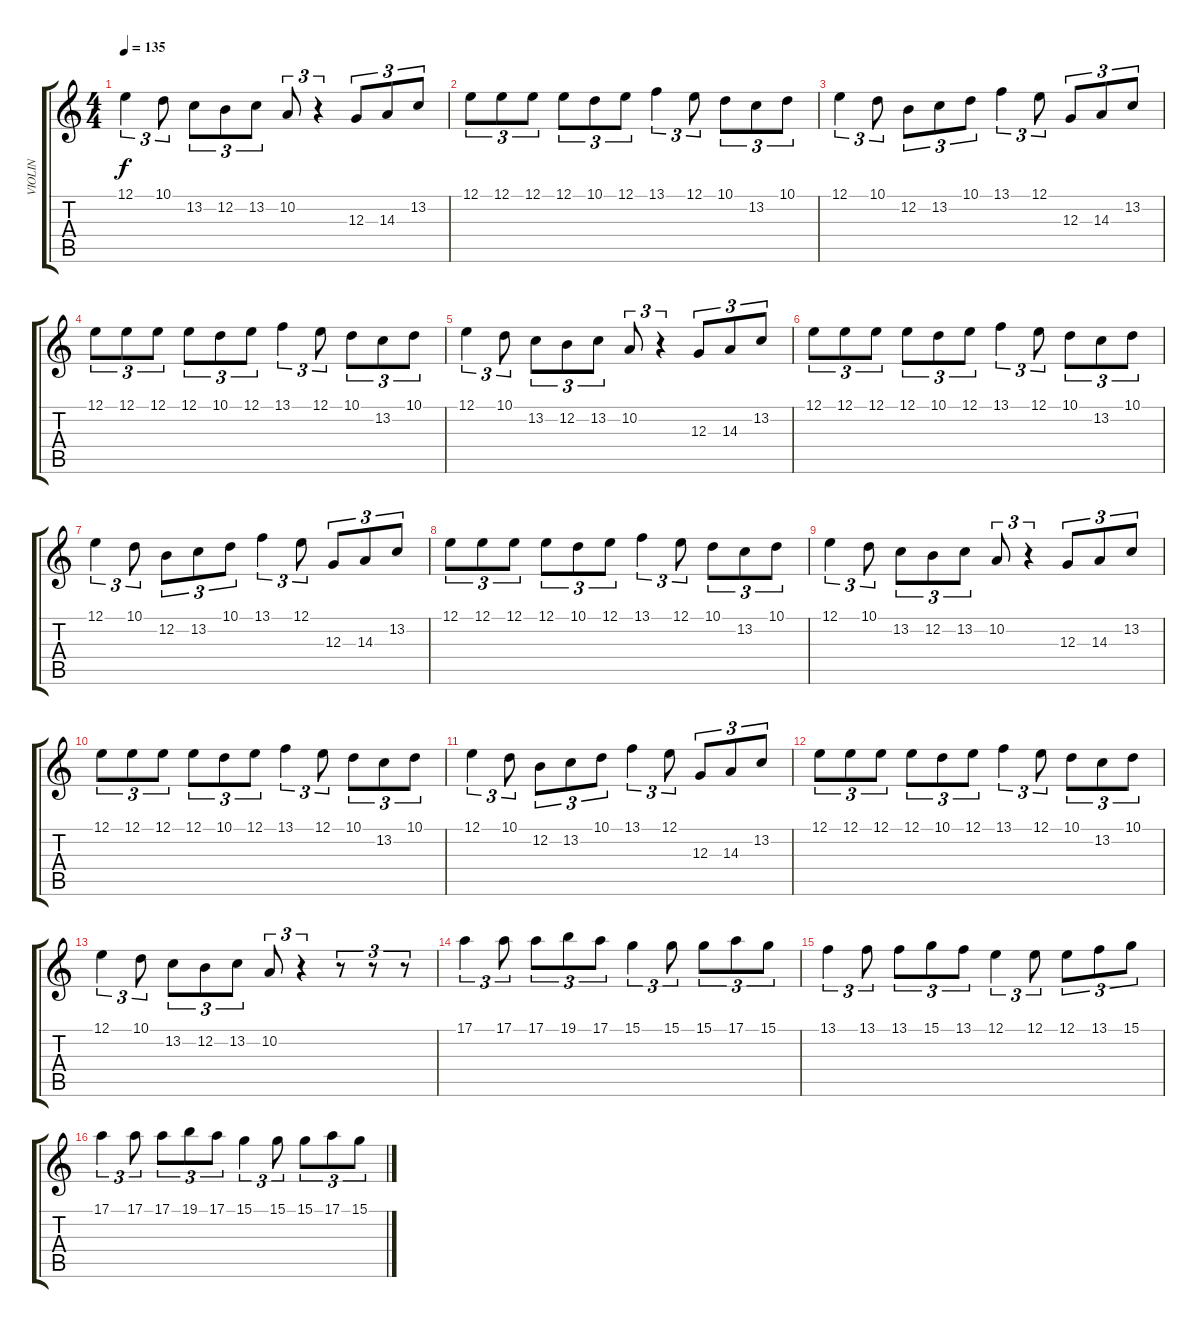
\track ("VIOLIN" "VIOLIN") {instrument violin}
\staff {score tabs}
\tuning (E4 B3 G3 D3 A2 E2) {hide}
\ts (4 4)
\tempo 135
\clef g2
\ks c
12.1.4{tu (3 2) dy f} 10.1.8{tu (3 2)} 13.2.8{tu (3 2)} 12.2.8{tu (3 2)} 13.2.8{tu (3 2)} 10.2.8{tu (3 2)} r.4{tu (3 2)} 12.3.8{tu (3 2)} 14.3.8{tu (3 2)} 13.2.8{tu (3 2)} |
12.1.8{tu (3 2)} 12.1.8{tu (3 2)} 12.1.8{tu (3 2)} 12.1.8{tu (3 2)} 10.1.8{tu (3 2)} 12.1.8{tu (3 2)} 13.1.4{tu (3 2)} 12.1.8{tu (3 2)} 10.1.8{tu (3 2)} 13.2.8{tu (3 2)} 10.1.8{tu (3 2)} |
12.1.4{tu (3 2)} 10.1.8{tu (3 2)} 12.2.8{tu (3 2)} 13.2.8{tu (3 2)} 10.1.8{tu (3 2)} 13.1.4{tu (3 2)} 12.1.8{tu (3 2)} 12.3.8{tu (3 2)} 14.3.8{tu (3 2)} 13.2.8{tu (3 2)} |
12.1.8{tu (3 2)} 12.1.8{tu (3 2)} 12.1.8{tu (3 2)} 12.1.8{tu (3 2)} 10.1.8{tu (3 2)} 12.1.8{tu (3 2)} 13.1.4{tu (3 2)} 12.1.8{tu (3 2)} 10.1.8{tu (3 2)} 13.2.8{tu (3 2)} 10.1.8{tu (3 2)} |
12.1.4{tu (3 2)} 10.1.8{tu (3 2)} 13.2.8{tu (3 2)} 12.2.8{tu (3 2)} 13.2.8{tu (3 2)} 10.2.8{tu (3 2)} r.4{tu (3 2)} 12.3.8{tu (3 2)} 14.3.8{tu (3 2)} 13.2.8{tu (3 2)} |
12.1.8{tu (3 2)} 12.1.8{tu (3 2)} 12.1.8{tu (3 2)} 12.1.8{tu (3 2)} 10.1.8{tu (3 2)} 12.1.8{tu (3 2)} 13.1.4{tu (3 2)} 12.1.8{tu (3 2)} 10.1.8{tu (3 2)} 13.2.8{tu (3 2)} 10.1.8{tu (3 2)} |
12.1.4{tu (3 2)} 10.1.8{tu (3 2)} 12.2.8{tu (3 2)} 13.2.8{tu (3 2)} 10.1.8{tu (3 2)} 13.1.4{tu (3 2)} 12.1.8{tu (3 2)} 12.3.8{tu (3 2)} 14.3.8{tu (3 2)} 13.2.8{tu (3 2)} |
12.1.8{tu (3 2)} 12.1.8{tu (3 2)} 12.1.8{tu (3 2)} 12.1.8{tu (3 2)} 10.1.8{tu (3 2)} 12.1.8{tu (3 2)} 13.1.4{tu (3 2)} 12.1.8{tu (3 2)} 10.1.8{tu (3 2)} 13.2.8{tu (3 2)} 10.1.8{tu (3 2)} |
12.1.4{tu (3 2)} 10.1.8{tu (3 2)} 13.2.8{tu (3 2)} 12.2.8{tu (3 2)} 13.2.8{tu (3 2)} 10.2.8{tu (3 2)} r.4{tu (3 2)} 12.3.8{tu (3 2)} 14.3.8{tu (3 2)} 13.2.8{tu (3 2)} |
12.1.8{tu (3 2)} 12.1.8{tu (3 2)} 12.1.8{tu (3 2)} 12.1.8{tu (3 2)} 10.1.8{tu (3 2)} 12.1.8{tu (3 2)} 13.1.4{tu (3 2)} 12.1.8{tu (3 2)} 10.1.8{tu (3 2)} 13.2.8{tu (3 2)} 10.1.8{tu (3 2)} |
12.1.4{tu (3 2)} 10.1.8{tu (3 2)} 12.2.8{tu (3 2)} 13.2.8{tu (3 2)} 10.1.8{tu (3 2)} 13.1.4{tu (3 2)} 12.1.8{tu (3 2)} 12.3.8{tu (3 2)} 14.3.8{tu (3 2)} 13.2.8{tu (3 2)} |
12.1.8{tu (3 2)} 12.1.8{tu (3 2)} 12.1.8{tu (3 2)} 12.1.8{tu (3 2)} 10.1.8{tu (3 2)} 12.1.8{tu (3 2)} 13.1.4{tu (3 2)} 12.1.8{tu (3 2)} 10.1.8{tu (3 2)} 13.2.8{tu (3 2)} 10.1.8{tu (3 2)} |
12.1.4{tu (3 2)} 10.1.8{tu (3 2)} 13.2.8{tu (3 2)} 12.2.8{tu (3 2)} 13.2.8{tu (3 2)} 10.2.8{tu (3 2)} r.4{tu (3 2)} r.8{tu (3 2)} r.8{tu (3 2)} r.8{tu (3 2)} |
17.1.4{tu (3 2)} 17.1.8{tu (3 2)} 17.1.8{tu (3 2)} 19.1.8{tu (3 2)} 17.1.8{tu (3 2)} 15.1.4{tu (3 2)} 15.1.8{tu (3 2)} 15.1.8{tu (3 2)} 17.1.8{tu (3 2)} 15.1.8{tu (3 2)} |
13.1.4{tu (3 2)} 13.1.8{tu (3 2)} 13.1.8{tu (3 2)} 15.1.8{tu (3 2)} 13.1.8{tu (3 2)} 12.1.4{tu (3 2)} 12.1.8{tu (3 2)} 12.1.8{tu (3 2)} 13.1.8{tu (3 2)} 15.1.8{tu (3 2)} |
17.1.4{tu (3 2)} 17.1.8{tu (3 2)} 17.1.8{tu (3 2)} 19.1.8{tu (3 2)} 17.1.8{tu (3 2)} 15.1.4{tu (3 2)} 15.1.8{tu (3 2)} 15.1.8{tu (3 2)} 17.1.8{tu (3 2)} 15.1.8{tu (3 2)}
